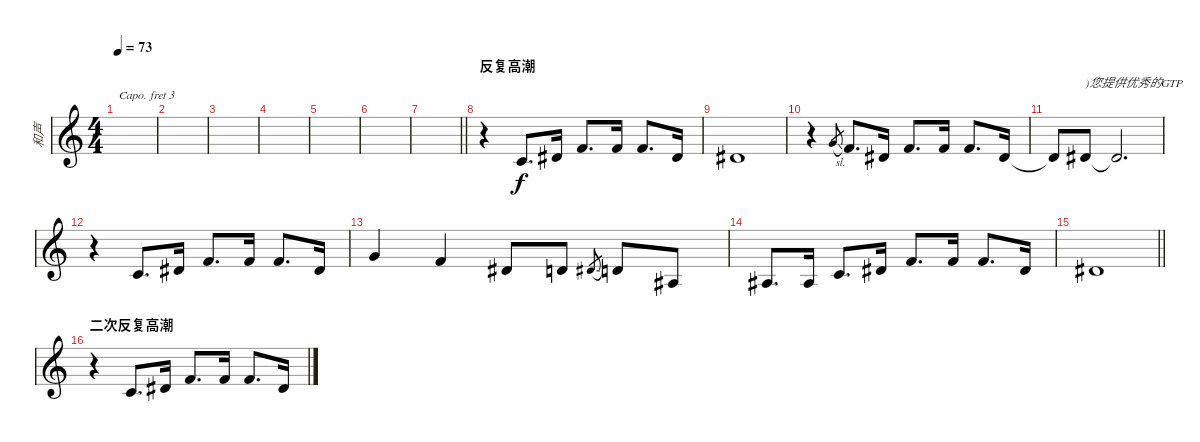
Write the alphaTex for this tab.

\track ("和声" "和声") {instrument choiraahs}
\staff {score}
\capo 3
\tuning (E4 B3 G3 D3 A2 E2) {hide}
\ts (4 4)
\tempo 73
\clef g2
\ks c
|
|
|
|
|
|
\barLineRight lightlight
|
\section ("" "反复高潮")
r.4 2.3.8{d} 1.2.16 3.2.8{d} 3.2.16 3.2.8{d} 1.2.16 |
1.2.1 |
r.4 5.2{sl}.8{gr} 3.2.8{d} 1.2.16 3.2.8{d} 3.2.16 3.2.8{d} 1.2.16 |
1.2{t}.8 1.2.8{txt ")您提供优秀的GTP"} 1.2{t}.2{d} |
r.4 2.3.8{d} 1.2.16 3.2.8{d} 3.2.16 3.2.8{d} 1.2.16 |
0.1.4 3.2.4 1.2.8 0.2.8 1.2{sl}.8{gr} 0.2.8 0.3.8 |
0.3.8{d} 0.3.16 2.3.8{d} 1.2.16 3.2.8{d} 3.2.16 3.2.8{d} 1.2.16 |
\barLineRight lightlight
1.2.1 |
\section ("" "二次反复高潮")
r.4 2.3.8{d} 1.2.16 3.2.8{d} 3.2.16 3.2.8{d} 1.2.16
